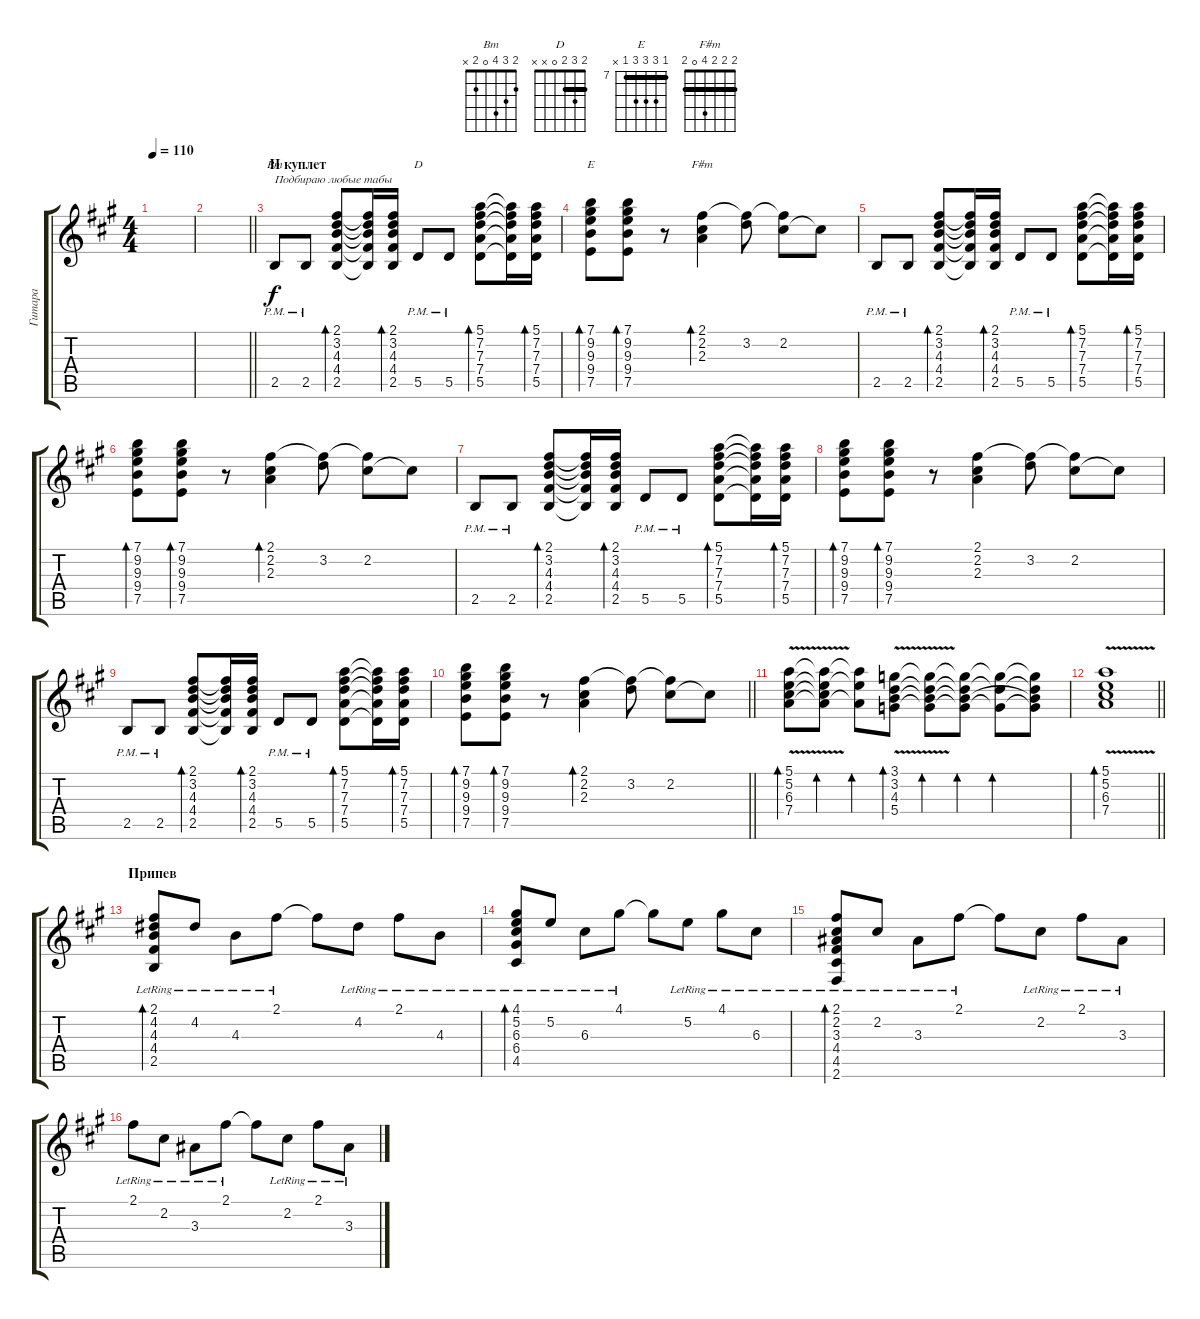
\track ("Гитара" "Гитара") {instrument acousticguitarsteel}
\staff {score tabs}
\tuning (E4 B3 G3 D3 A2 E2) {hide}
\chord ("Bm" 2 3 4 0 2 x)
\chord ("D" 2 3 2 0 x x) {barre 2}
\chord ("E" 7 9 9 9 7 x) {firstfret 7 barre 7}
\chord ("F#m" 2 2 2 4 0 2) {barre 2}
\ts (4 4)
\tempo 110
\clef g2
\ks f#minor
|
\barLineRight lightlight
|
\section ("" "II куплет")
2.5{pm}.8{ch "Bm" txt "Подбираю любые табы"} 2.5{pm}.8 (2.1 3.2 4.3 4.4 2.5).8{bd 60} (2.1{t} 3.2{t} 4.3{t} 4.4{t} 2.5{t}).16 (2.1 3.2 4.3 4.4 2.5).16{bd 60} 5.5{pm}.8{ch "D"} 5.5{pm}.8 (5.1 7.2 7.3 7.4 5.5).8{bd 60} (5.1{t} 7.2{t} 7.3{t} 7.4{t} 5.5{t}).16 (5.1 7.2 7.3 7.4 5.5).16{bd 60} |
(7.1 9.2 9.3 9.4 7.5).8{bd 60 ch "E"} (7.1 9.2 9.3 9.4 7.5).8{bd 60} r.8 (2.1 2.2 2.3).4{bd 60 ch "F#m"} (2.1{t} 3.2).8 (2.1{t} 2.2).8 2.2{t}.8 |
2.5{pm}.8 2.5{pm}.8 (2.1 3.2 4.3 4.4 2.5).8{bd 60} (2.1{t} 3.2{t} 4.3{t} 4.4{t} 2.5{t}).16 (2.1 3.2 4.3 4.4 2.5).16{bd 60} 5.5{pm}.8 5.5{pm}.8 (5.1 7.2 7.3 7.4 5.5).8{bd 60} (5.1{t} 7.2{t} 7.3{t} 7.4{t} 5.5{t}).16 (5.1 7.2 7.3 7.4 5.5).16{bd 60} |
(7.1 9.2 9.3 9.4 7.5).8{bd 60} (7.1 9.2 9.3 9.4 7.5).8{bd 60} r.8 (2.1 2.2 2.3).4{bd 60} (2.1{t} 3.2).8 (2.1{t} 2.2).8 2.2{t}.8 |
2.5{pm}.8 2.5{pm}.8 (2.1 3.2 4.3 4.4 2.5).8{bd 60} (2.1{t} 3.2{t} 4.3{t} 4.4{t} 2.5{t}).16 (2.1 3.2 4.3 4.4 2.5).16{bd 60} 5.5{pm}.8 5.5{pm}.8 (5.1 7.2 7.3 7.4 5.5).8{bd 60} (5.1{t} 7.2{t} 7.3{t} 7.4{t} 5.5{t}).16 (5.1 7.2 7.3 7.4 5.5).16{bd 60} |
(7.1 9.2 9.3 9.4 7.5).8{bd 60} (7.1 9.2 9.3 9.4 7.5).8{bd 60} r.8 (2.1 2.2 2.3).4 (2.1{t} 3.2).8 (2.1{t} 2.2).8 2.2{t}.8 |
2.5{pm}.8 2.5{pm}.8 (2.1 3.2 4.3 4.4 2.5).8{bd 60} (2.1{t} 3.2{t} 4.3{t} 4.4{t} 2.5{t}).16 (2.1 3.2 4.3 4.4 2.5).16{bd 60} 5.5{pm}.8 5.5{pm}.8 (5.1 7.2 7.3 7.4 5.5).8{bd 60} (5.1{t} 7.2{t} 7.3{t} 7.4{t} 5.5{t}).16 (5.1 7.2 7.3 7.4 5.5).16{bd 60} |
\barLineRight lightlight
(7.1 9.2 9.3 9.4 7.5).8{bd 60} (7.1 9.2 9.3 9.4 7.5).8{bd 60} r.8 (2.1 2.2 2.3).4{bd 60} (2.1{t} 3.2).8 (2.1{t} 2.2).8 2.2{t}.8 |
\section ("" "")
(5.1{v} 5.2{v} 6.3{v} 7.4{v}).8{bd 60} (5.1{t} 5.2{t} 6.3{t} 7.4{t}).8{bd 60} (5.1{t} 5.2{t} 7.4{t}).8{bd 60} (3.1{v} 3.2{v} 4.3{v} 5.4{v}).8{bd 60} (3.1{t} 3.2{t} 4.3{t} 5.4{t}).8{bd 60} (3.1{t} 3.2{t} 4.3{t} 5.4{t}).8{bd 60} (3.1{t} 3.2{t} 5.4{t}).8{bd 60} (3.1{t} 3.2{t} 4.3{t} 5.4{t}).8 |
\barLineRight lightlight
(5.1{v} 5.2{v} 6.3{v} 7.4{v}).1{bd 60} |
\section ("" "Припев")
(2.1 4.2{lr} 4.3{lr} 4.4{lr} 2.5{lr}).8{bd 480} 4.2{lr}.8 4.3{lr}.8 2.1{lr}.8 2.1{t}.8 4.2{lr}.8 2.1{lr}.8 4.3{lr}.8 |
(4.1{lr} 5.2{lr} 6.3{lr} 6.4{lr} 4.5{lr}).8{bd 480} 5.2{lr}.8 6.3{lr}.8 4.1{lr}.8 4.1{t}.8 5.2{lr}.8 4.1{lr}.8 6.3{lr}.8 |
(2.1{lr} 2.2{lr} 3.3{lr} 4.4{lr} 4.5{lr} 2.6{lr}).8{bd 480} 2.2{lr}.8 3.3{lr}.8 2.1{lr}.8 2.1{t}.8 2.2{lr}.8 2.1{lr}.8 3.3{lr}.8 |
2.1{lr}.8 2.2{lr}.8 3.3{lr}.8 2.1{lr}.8 2.1{t}.8 2.2{lr}.8 2.1{lr}.8 3.3{lr}.8
